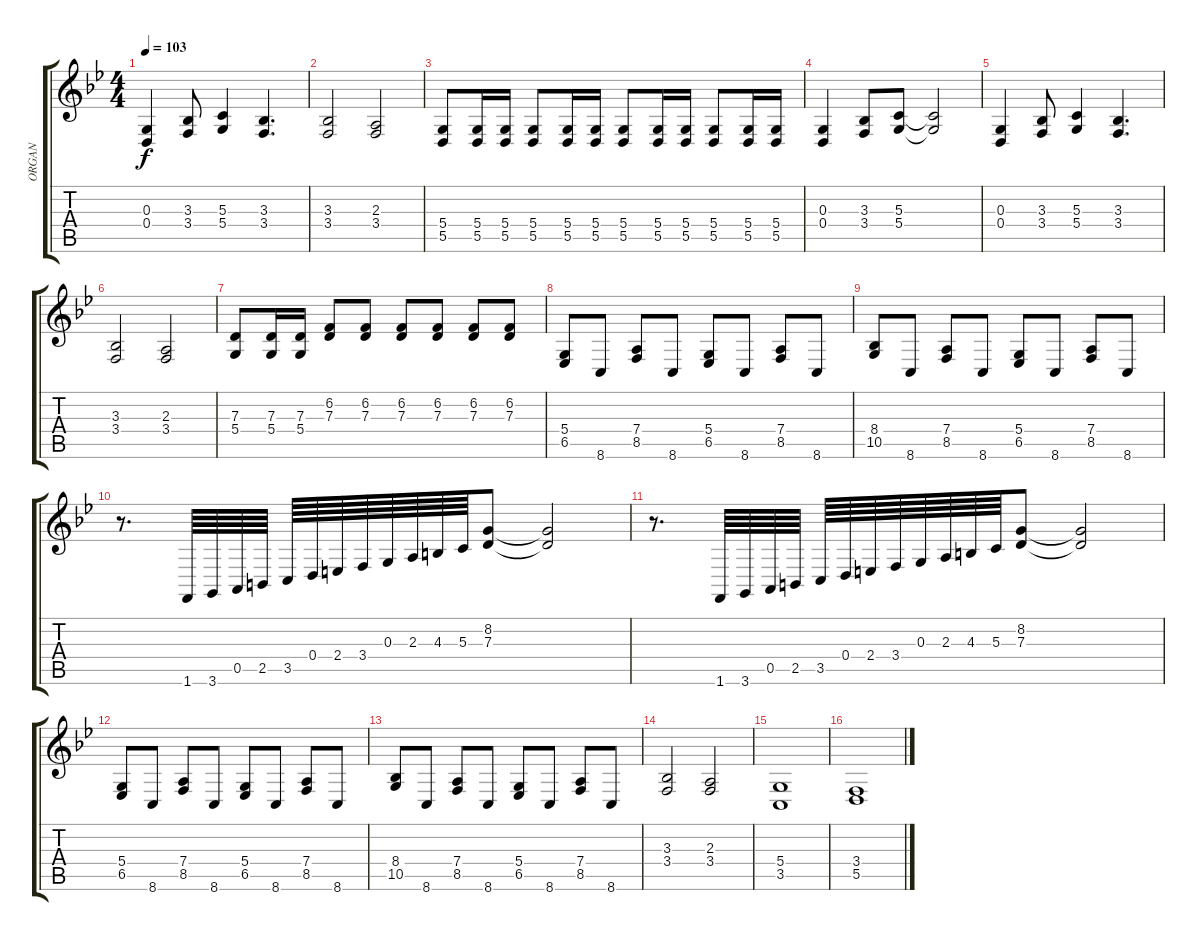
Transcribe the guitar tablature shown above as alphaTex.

\track ("ORGAN" "ORGAN") {instrument rockorgan}
\staff {score tabs}
\tuning (E4 B3 G3 D3 A2 E2) {hide}
\ts (4 4)
\tempo 103
\clef g2
\ks bb
(0.3 0.4).4{dy f} (3.3 3.4).8 (5.3 5.4).4 (3.3 3.4).4{d} |
(3.3 3.4).2 (2.3 3.4).2 |
(5.4 5.5).8 (5.4 5.5).16 (5.4 5.5).16 (5.4 5.5).8 (5.4 5.5).16 (5.4 5.5).16 (5.4 5.5).8 (5.4 5.5).16 (5.4 5.5).16 (5.4 5.5).8 (5.4 5.5).16 (5.4 5.5).16 |
(0.3 0.4).4 (3.3 3.4).8 (5.3 5.4).8 (5.3{t} 5.4{t}).2 |
(0.3 0.4).4 (3.3 3.4).8 (5.3 5.4).4 (3.3 3.4).4{d} |
(3.3 3.4).2 (2.3 3.4).2 |
(7.3 5.4).8 (7.3 5.4).16 (7.3 5.4).16 (6.2 7.3).8 (6.2 7.3).8 (6.2 7.3).8 (6.2 7.3).8 (6.2 7.3).8 (6.2 7.3).8 |
(5.4 6.5).8 8.6.8 (7.4 8.5).8 8.6.8 (5.4 6.5).8 8.6.8 (7.4 8.5).8 8.6.8 |
(8.4 10.5).8 8.6.8 (7.4 8.5).8 8.6.8 (5.4 6.5).8 8.6.8 (7.4 8.5).8 8.6.8 |
r.8{d} 1.6.64 3.6.64 0.5.64 2.5.64 3.5.64 0.4.64 2.4.64 3.4.64 0.3.64 2.3.64 4.3.64 5.3.64 (8.2 7.3).8 (8.2{t} 7.3{t}).2 |
r.8{d} 1.6.64 3.6.64 0.5.64 2.5.64 3.5.64 0.4.64 2.4.64 3.4.64 0.3.64 2.3.64 4.3.64 5.3.64 (8.2 7.3).8 (8.2{t} 7.3{t}).2 |
(5.4 6.5).8 8.6.8 (7.4 8.5).8 8.6.8 (5.4 6.5).8 8.6.8 (7.4 8.5).8 8.6.8 |
(8.4 10.5).8 8.6.8 (7.4 8.5).8 8.6.8 (5.4 6.5).8 8.6.8 (7.4 8.5).8 8.6.8 |
(3.3 3.4).2 (2.3 3.4).2 |
(5.4 3.5).1 |
(3.4 5.5).1
